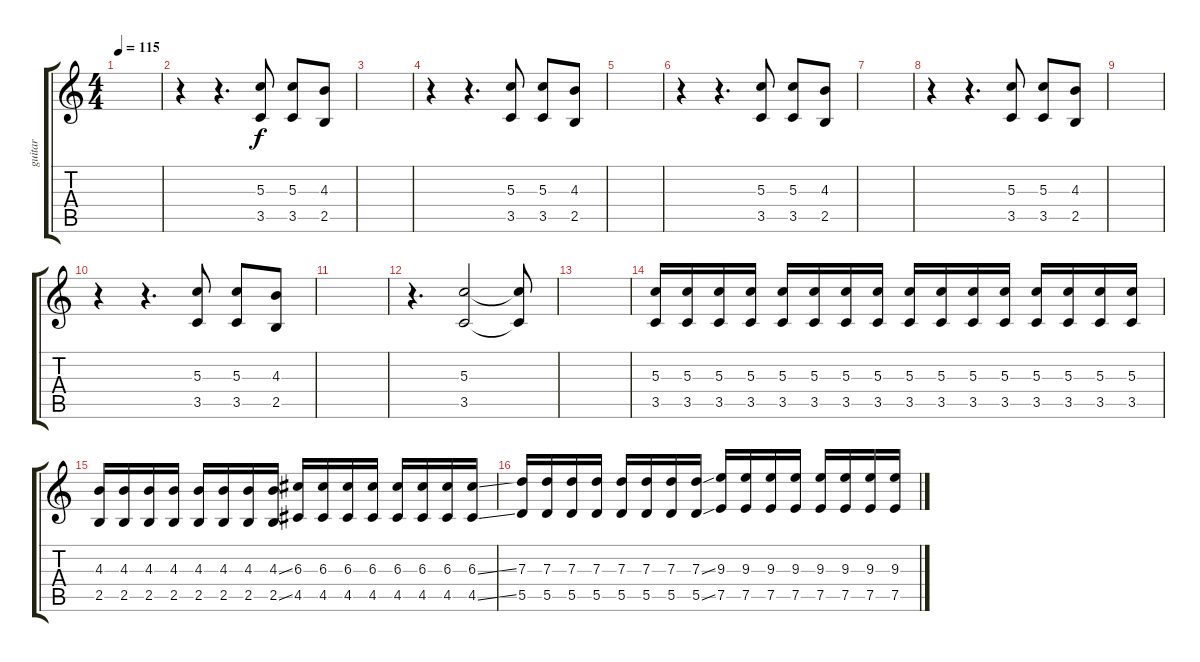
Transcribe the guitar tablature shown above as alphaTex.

\track ("guitar" "guitar") {instrument distortionguitar}
\staff {score tabs}
\tuning (E4 B3 G3 D3 A2 E2) {hide}
\ts (4 4)
\tempo 115
\clef g2
\ks c
|
r.4 r.4{d} (5.3 3.5).8 (5.3 3.5).8 (4.3 2.5).8 |
|
r.4 r.4{d} (5.3 3.5).8 (5.3 3.5).8 (4.3 2.5).8 |
|
r.4 r.4{d} (5.3 3.5).8 (5.3 3.5).8 (4.3 2.5).8 |
|
r.4 r.4{d} (5.3 3.5).8 (5.3 3.5).8 (4.3 2.5).8 |
|
r.4 r.4{d} (5.3 3.5).8 (5.3 3.5).8 (4.3 2.5).8 |
|
r.4{d} (5.3 3.5).2 (5.3{t} 3.5{t}).8 |
|
(5.3 3.5).16 (5.3 3.5).16 (5.3 3.5).16 (5.3 3.5).16 (5.3 3.5).16 (5.3 3.5).16 (5.3 3.5).16 (5.3 3.5).16 (5.3 3.5).16 (5.3 3.5).16 (5.3 3.5).16 (5.3 3.5).16 (5.3 3.5).16 (5.3 3.5).16 (5.3 3.5).16 (5.3 3.5).16 |
(4.3 2.5).16 (4.3 2.5).16 (4.3 2.5).16 (4.3 2.5).16 (4.3 2.5).16 (4.3 2.5).16 (4.3 2.5).16 (4.3{ss} 2.5{ss}).16 (6.3 4.5).16 (6.3 4.5).16 (6.3 4.5).16 (6.3 4.5).16 (6.3 4.5).16 (6.3 4.5).16 (6.3 4.5).16 (6.3{ss} 4.5{ss}).16 |
(7.3 5.5).16 (7.3 5.5).16 (7.3 5.5).16 (7.3 5.5).16 (7.3 5.5).16 (7.3 5.5).16 (7.3 5.5).16 (7.3{ss} 5.5{ss}).16 (9.3 7.5).16 (9.3 7.5).16 (9.3 7.5).16 (9.3 7.5).16 (9.3 7.5).16 (9.3 7.5).16 (9.3 7.5).16 (9.3 7.5).16
